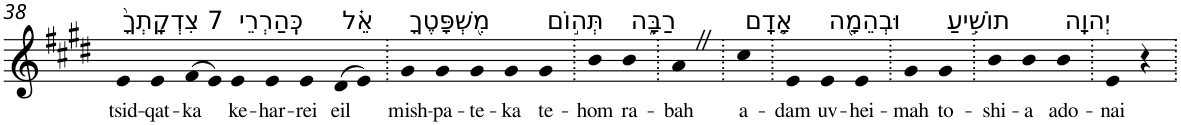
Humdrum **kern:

**kern	**text
*part1	*part1
*staff1	*staff1
*I"Piano	*
*I'Pno	*
!!LO:PB:g=z
*clefG2	*
*k[f#c#g#d#]	*
*E:	*
=38	=38
!LO:TX:a:t=7 צִדְקָֽתְךָ֨	!
!	!LO:LY:b
4e	tsid-
!	!LO:LY:b
4e	-qat-
!	!LO:LY:b
(>8f#	-ka
8e)	.
!LO:TX:a:t=כְּֽהַרְרֵי	!
!	!LO:LY:b
4e	ke-
!	!LO:LY:b
4e	-har-
!	!LO:LY:b
4e	-rei
!LO:TX:a:t=אֵ֗ל	!
!	!LO:LY:b
(>8d#	eil
8e)	.
=39.	=39.
!LO:TX:a:t=מִ֭שְׁפָּטֶךָ	!
!	!LO:LY:b
4g#	mish-
!	!LO:LY:b
4g#	-pa-
!	!LO:LY:b
4g#	-te-
!	!LO:LY:b
4g#	-ka
!LO:TX:a:t=תְּה֣וֹם	!
!	!LO:LY:b
4g#	te-
=40.	=40.
!	!LO:LY:b
4b	-hom
!LO:TX:a:t=רַבָּ֑ה	!
!	!LO:LY:b
4b	ra-
=41.	=41.
!	!LO:LY:b
4aZ	-bah
=42.	=42.
!LO:TX:a:t=אָ֤דָֽם	!
!	!LO:LY:b
4cc#	a-
=43.	=43.
!	!LO:LY:b
4e	-dam
!LO:TX:a:t=וּבְהֵמָ֖ה	!
!	!LO:LY:b
4e	uv-
!	!LO:LY:b
4e	-hei-
=44.	=44.
!	!LO:LY:b
4g#	-mah
!LO:TX:a:t=תוֹשִׁ֣יעַ	!
!	!LO:LY:b
4g#	to-
=45.	=45.
!	!LO:LY:b
4b	-shi-
!	!LO:LY:b
4b	-a
!LO:TX:a:t=יְהוָֽה	!
!	!LO:LY:b
4b	ado-
=46.	=46.
!	!LO:LY:b
4e	-nai
4r	.
=.	=.
*-	*-
